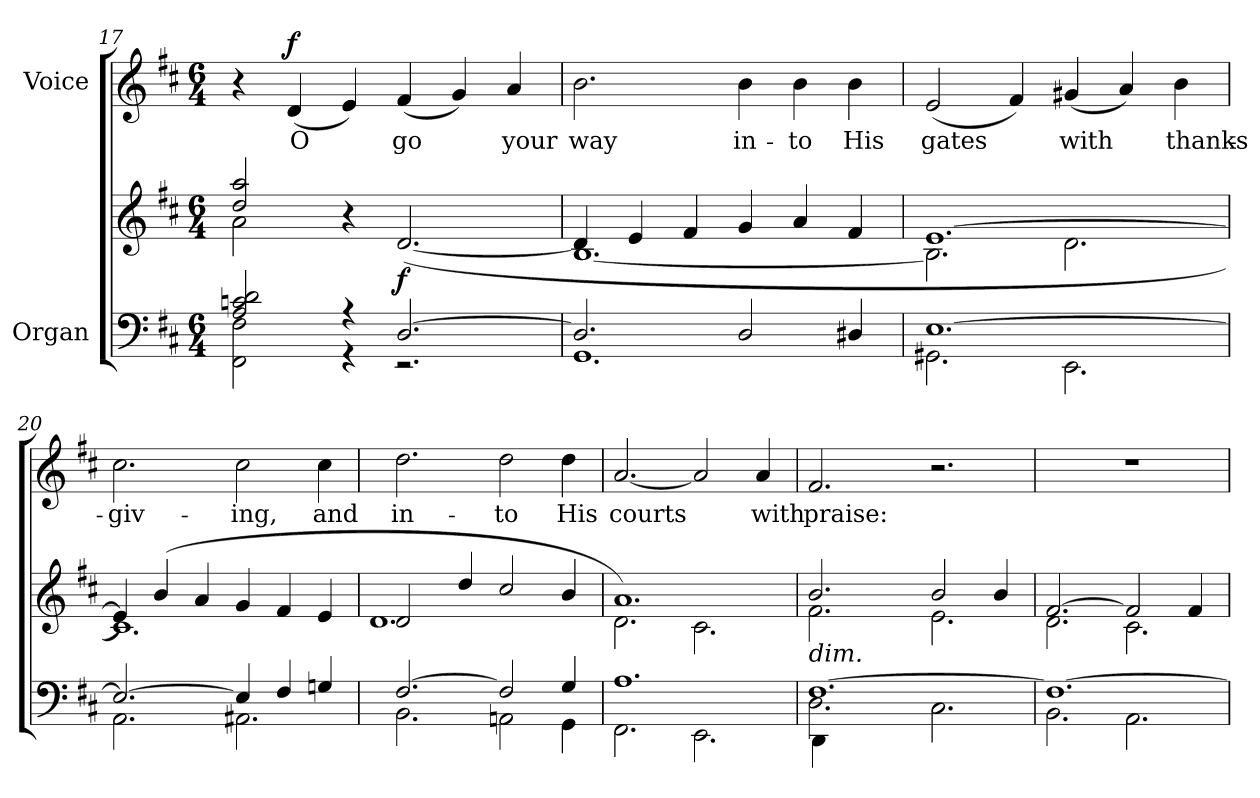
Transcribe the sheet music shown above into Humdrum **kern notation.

**kern	**kern	**dynam	**kern	**text	**dynam
*part2	*part2	*part2	*part1	*part1	*part1
*staff3	*staff2	*staff2/3	*staff1	*staff1	*staff1
*I"Organ	*	*	*I"Voice	*	*
*clefF4	*clefG2	*	*clefG2	*	*
*k[f#c#]	*k[f#c#]	*	*k[f#c#]	*	*
*D:	*D:	*	*D:	*	*
*M6/4	*M6/4	*	*M6/4	*	*
=17	=17	=17	=17	=17	=17
*^	*^	*	*	*	*
2Ai/ 2cni 2di	2FF#i\ 2F#i	2ddi/ 2aai	2ai\	.	4r	.	.
!	!	!	!	!	!	!LO:LY:b:color=#000000	!
.	.	.	.	.	(4di/	O	f
4r	4r	4r	4ryy	.	4ei/)	.	.
!	!	!	!	!	!	!LO:LY:b:color=#000000	!
[>2.Di/	2.r	([<2.di/	2.ryy	f	(4f#i/	go	.
.	.	.	.	.	4gi/)	.	.
!	!	!	!	!	!	!LO:LY:b:color=#000000	!
.	.	.	.	.	4ai/	your	.
=18	=18	=18	=18	=18	=18	=18	=18
!	!	!	!	!	!	!LO:LY:b:color=#000000	!
2.Di/]	1.GGi	4di/]	[<1.Bi	.	2.bi\	way	.
.	.	4ei/	.	.	.	.	.
.	.	4f#i/	.	.	.	.	.
!	!	!	!	!	!	!LO:LY:b:color=#000000	!
2Di/	.	4gi/	.	.	4bi\	in-	.
!	!	!	!	!	!	!LO:LY:b:color=#000000	!
.	.	4ai/	.	.	4bi\	-to	.
!	!	!	!	!	!	!LO:LY:b:color=#000000	!
4D#Xi/	.	4f#i/	.	.	4bi\	His	.
=19	=19	=19	=19	=19	=19	=19	=19
!	!	!	!	!	!	!LO:LY:b:color=#000000	!
[>1.Ei	2.GG#Xi\	[>1.ei	2.Bi\]	.	(2ei/	gates	.
.	.	.	.	.	4f#i/)	.	.
!	!	!	!	!	!	!LO:LY:b:color=#000000	!
.	2.EEi\	.	2.di\	.	(4g#Xi/	with	.
.	.	.	.	.	4ai/)	.	.
!	!	!	!	!	!	!LO:LY:b:color=#000000	!
.	.	.	.	.	4bi\	thanks-	.
!!LO:LB:g=z
=20	=20	=20	=20	=20	=20	=20	=20
!	!	!	!	!	!	!LO:LY:b:color=#000000	!
2.Ei/_>	2.AAi\	4ei/])	1.c#i	.	2.cc#i\	-giv-	.
.	.	(4bi/	.	.	.	.	.
.	.	4ai/	.	.	.	.	.
!	!	!	!	!	!	!LO:LY:b:color=#000000	!
4Ei/]	2.AA#Xi\	4gi/	.	.	2cc#i\	-ing,	.
4F#i/	.	4f#i/	.	.	.	.	.
!	!	!	!	!	!	!LO:LY:b:color=#000000	!
4Gni/	.	4ei/	.	.	4cc#i\	and	.
=21	=21	=21	=21	=21	=21	=21	=21
!	!	!	!	!	!	!LO:LY:b:color=#000000	!
[>2.F#i/	2.BBi\	2di/	1.di	.	2.ddi\	in-	.
.	.	4ddi/	.	.	.	.	.
!	!	!	!	!	!	!LO:LY:b:color=#000000	!
2F#i/]	2AAni\	2cc#i/	.	.	2ddi\	-to	.
!	!	!	!	!	!	!LO:LY:b:color=#000000	!
4Gi/	4GGi\	4bi/	.	.	4ddi\	His	.
=22	=22	=22	=22	=22	=22	=22	=22
!	!	!	!	!	!	!LO:LY:b:color=#000000	!
1.Ai	2.FF#i\	1.ai)	2.di\	.	[<2.ai/	courts	.
.	2.EEi\	.	2.c#i\	.	2ai/]	.	.
!	!	!	!	!	!	!LO:LY:b:color=#000000	!
.	.	.	.	.	4ai/	with	.
=23	=23	=23	=23	=23	=23	=23	=23
*	*^	*	*	*	*	*	*
!	!	!	!LO:TX:b:i:t=dim.	!	!	!	!	!
!	!	!	!	!	!	!	!LO:LY:b:color=#000000	!
[>1.F#i	2.Di\	4DDi\	2.bi/	2.f#i\	.	2.f#i/	praise:	.
.	.	4ryy	.	.	.	.	.	.
.	.	4ryy	.	.	.	.	.	.
.	2.C#i\	2.ryy	2bi/	2.ei\	.	2.r	.	.
.	.	.	4bi/	.	.	.	.	.
*	*v	*v	*	*	*	*	*	*
=24	=24	=24	=24	=24	=24	=24	=24
!	!	!	!	!	!LO:N:vis=1	!	!
1.F#i_>	2.BBi\	[>2.f#i/	2.di\	.	1.r	.	.
.	2.AAi\	2f#i/]	2.c#i\	.	.	.	.
.	.	4f#i/	.	.	.	.	.
*v	*v	*	*	*	*	*	*
*	*v	*v	*	*	*	*
=	=	=	=	=	=
*-	*-	*-	*-	*-	*-
